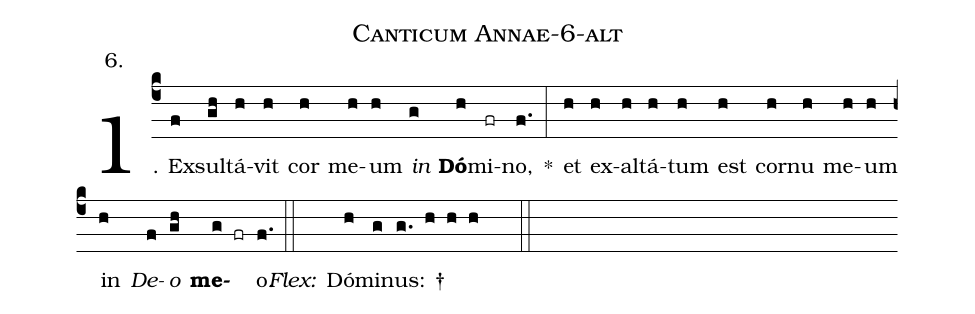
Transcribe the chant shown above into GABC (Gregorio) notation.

name: Canticum Annae-6-alt;
annotation: 6.;
%%
(c4)1. Ex(f)sul(gh)tá(h)vit(h) cor(h) me(h)um(h) <i>in</i>(g) <b>Dó</b>(h)mi(fr)no,(f.) *(:) et(h) ex(h)al(h)tá(h)tum(h) est(h) cor(h)nu(h) me(h)um(h) in(h) <i>De</i>(f)<i>o</i>(gh) <b>me</b>(g fr)o.(f.) (::)
<i>Flex:</i>()  Dó(h)mi(g)nus: †(g. h h h  ::)
